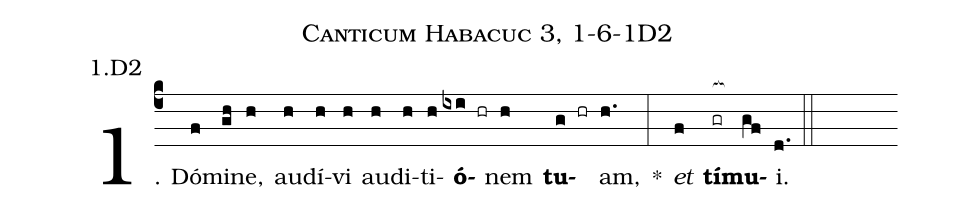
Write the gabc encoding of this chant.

name: Canticum Habacuc 3, 1-6-1D2;
annotation: 1.D2;
%%
(c4)1. Dó(f)mi(gh)ne,(h) au(h)dí(h)vi(h) au(h)di(h)ti(h)<b>ó</b>(ixi hr)nem(h) <b>tu</b>(g hr)am,(h.) *(:) <i>et</i>(f) <b>tí</b>(gr[ocb:1{])<b>mu</b>(gf[ocb:0}])i.(d.) (::)
